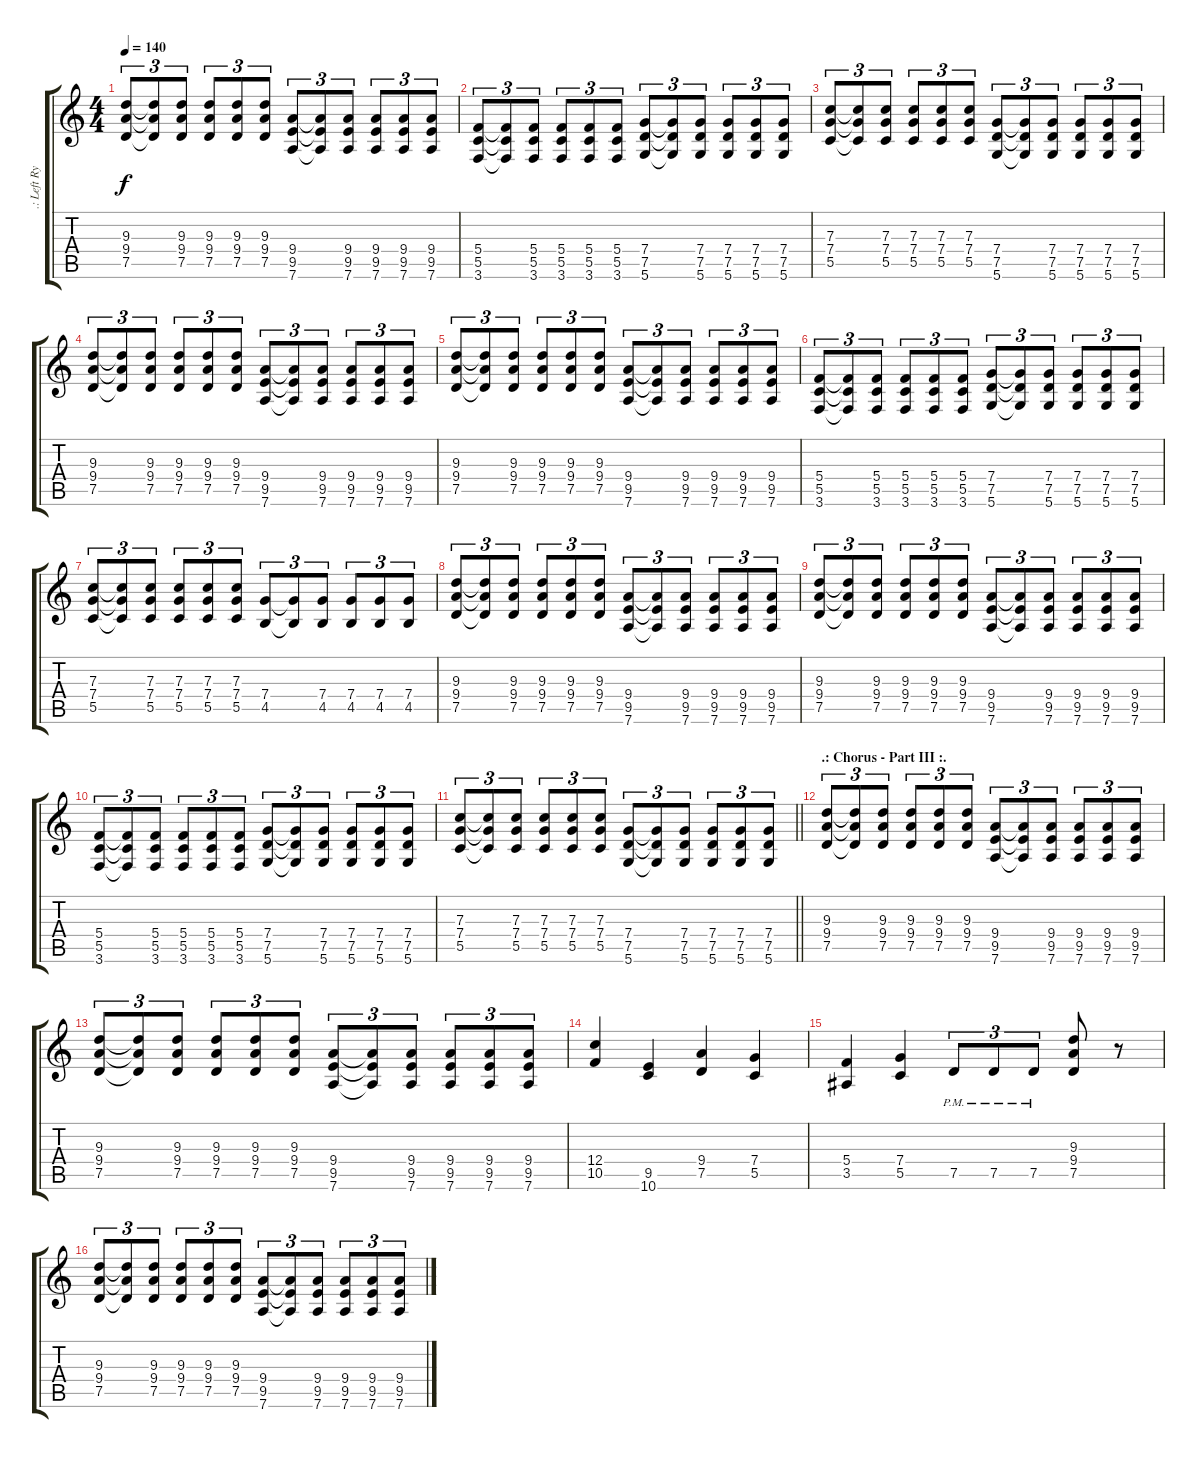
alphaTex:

\track (".: Left Rythm Guitar :." ".: Left Ry") {mute instrument overdrivenguitar}
\staff {score tabs}
\tuning (D4 A3 F3 C3 G2 D2) {hide}
\ts (4 4)
\tempo 140
\clef g2
\ks c
(9.3 9.4 7.5).8{tu (3 2) dy f} (9.3{t} 9.4{t} 7.5{t}).8{tu (3 2)} (9.3 9.4 7.5).8{tu (3 2)} (9.3 9.4 7.5).8{tu (3 2)} (9.3 9.4 7.5).8{tu (3 2)} (9.3 9.4 7.5).8{tu (3 2)} (9.4 9.5 7.6).8{tu (3 2)} (9.4{t} 9.5{t} 7.6{t}).8{tu (3 2)} (9.4 9.5 7.6).8{tu (3 2)} (9.4 9.5 7.6).8{tu (3 2)} (9.4 9.5 7.6).8{tu (3 2)} (9.4 9.5 7.6).8{tu (3 2)} |
(5.4 5.5 3.6).8{tu (3 2)} (5.4{t} 5.5{t} 3.6{t}).8{tu (3 2)} (5.4 5.5 3.6).8{tu (3 2)} (5.4 5.5 3.6).8{tu (3 2)} (5.4 5.5 3.6).8{tu (3 2)} (5.4 5.5 3.6).8{tu (3 2)} (7.4 7.5 5.6).8{tu (3 2)} (7.4{t} 7.5{t} 5.6{t}).8{tu (3 2)} (7.4 7.5 5.6).8{tu (3 2)} (7.4 7.5 5.6).8{tu (3 2)} (7.4 7.5 5.6).8{tu (3 2)} (7.4 7.5 5.6).8{tu (3 2)} |
(7.3 7.4 5.5).8{tu (3 2)} (7.3{t} 7.4{t} 5.5{t}).8{tu (3 2)} (7.3 7.4 5.5).8{tu (3 2)} (7.3 7.4 5.5).8{tu (3 2)} (7.3 7.4 5.5).8{tu (3 2)} (7.3 7.4 5.5).8{tu (3 2)} (7.4 7.5 5.6).8{tu (3 2)} (7.4{t} 7.5{t} 5.6{t}).8{tu (3 2)} (7.4 7.5 5.6).8{tu (3 2)} (7.4 7.5 5.6).8{tu (3 2)} (7.4 7.5 5.6).8{tu (3 2)} (7.4 7.5 5.6).8{tu (3 2)} |
(9.3 9.4 7.5).8{tu (3 2)} (9.3{t} 9.4{t} 7.5{t}).8{tu (3 2)} (9.3 9.4 7.5).8{tu (3 2)} (9.3 9.4 7.5).8{tu (3 2)} (9.3 9.4 7.5).8{tu (3 2)} (9.3 9.4 7.5).8{tu (3 2)} (9.4 9.5 7.6).8{tu (3 2)} (9.4{t} 9.5{t} 7.6{t}).8{tu (3 2)} (9.4 9.5 7.6).8{tu (3 2)} (9.4 9.5 7.6).8{tu (3 2)} (9.4 9.5 7.6).8{tu (3 2)} (9.4 9.5 7.6).8{tu (3 2)} |
(9.3 9.4 7.5).8{tu (3 2)} (9.3{t} 9.4{t} 7.5{t}).8{tu (3 2)} (9.3 9.4 7.5).8{tu (3 2)} (9.3 9.4 7.5).8{tu (3 2)} (9.3 9.4 7.5).8{tu (3 2)} (9.3 9.4 7.5).8{tu (3 2)} (9.4 9.5 7.6).8{tu (3 2)} (9.4{t} 9.5{t} 7.6{t}).8{tu (3 2)} (9.4 9.5 7.6).8{tu (3 2)} (9.4 9.5 7.6).8{tu (3 2)} (9.4 9.5 7.6).8{tu (3 2)} (9.4 9.5 7.6).8{tu (3 2)} |
(5.4 5.5 3.6).8{tu (3 2)} (5.4{t} 5.5{t} 3.6{t}).8{tu (3 2)} (5.4 5.5 3.6).8{tu (3 2)} (5.4 5.5 3.6).8{tu (3 2)} (5.4 5.5 3.6).8{tu (3 2)} (5.4 5.5 3.6).8{tu (3 2)} (7.4 7.5 5.6).8{tu (3 2)} (7.4{t} 7.5{t} 5.6{t}).8{tu (3 2)} (7.4 7.5 5.6).8{tu (3 2)} (7.4 7.5 5.6).8{tu (3 2)} (7.4 7.5 5.6).8{tu (3 2)} (7.4 7.5 5.6).8{tu (3 2)} |
(7.3 7.4 5.5).8{tu (3 2)} (7.3{t} 7.4{t} 5.5{t}).8{tu (3 2)} (7.3 7.4 5.5).8{tu (3 2)} (7.3 7.4 5.5).8{tu (3 2)} (7.3 7.4 5.5).8{tu (3 2)} (7.3 7.4 5.5).8{tu (3 2)} (7.4 4.5).8{tu (3 2)} (7.4{t} 4.5{t}).8{tu (3 2)} (7.4 4.5).8{tu (3 2)} (7.4 4.5).8{tu (3 2)} (7.4 4.5).8{tu (3 2)} (7.4 4.5).8{tu (3 2)} |
(9.3 9.4 7.5).8{tu (3 2)} (9.3{t} 9.4{t} 7.5{t}).8{tu (3 2)} (9.3 9.4 7.5).8{tu (3 2)} (9.3 9.4 7.5).8{tu (3 2)} (9.3 9.4 7.5).8{tu (3 2)} (9.3 9.4 7.5).8{tu (3 2)} (9.4 9.5 7.6).8{tu (3 2)} (9.4{t} 9.5{t} 7.6{t}).8{tu (3 2)} (9.4 9.5 7.6).8{tu (3 2)} (9.4 9.5 7.6).8{tu (3 2)} (9.4 9.5 7.6).8{tu (3 2)} (9.4 9.5 7.6).8{tu (3 2)} |
(9.3 9.4 7.5).8{tu (3 2)} (9.3{t} 9.4{t} 7.5{t}).8{tu (3 2)} (9.3 9.4 7.5).8{tu (3 2)} (9.3 9.4 7.5).8{tu (3 2)} (9.3 9.4 7.5).8{tu (3 2)} (9.3 9.4 7.5).8{tu (3 2)} (9.4 9.5 7.6).8{tu (3 2)} (9.4{t} 9.5{t} 7.6{t}).8{tu (3 2)} (9.4 9.5 7.6).8{tu (3 2)} (9.4 9.5 7.6).8{tu (3 2)} (9.4 9.5 7.6).8{tu (3 2)} (9.4 9.5 7.6).8{tu (3 2)} |
(5.4 5.5 3.6).8{tu (3 2)} (5.4{t} 5.5{t} 3.6{t}).8{tu (3 2)} (5.4 5.5 3.6).8{tu (3 2)} (5.4 5.5 3.6).8{tu (3 2)} (5.4 5.5 3.6).8{tu (3 2)} (5.4 5.5 3.6).8{tu (3 2)} (7.4 7.5 5.6).8{tu (3 2)} (7.4{t} 7.5{t} 5.6{t}).8{tu (3 2)} (7.4 7.5 5.6).8{tu (3 2)} (7.4 7.5 5.6).8{tu (3 2)} (7.4 7.5 5.6).8{tu (3 2)} (7.4 7.5 5.6).8{tu (3 2)} |
\barLineRight lightlight
(7.3 7.4 5.5).8{tu (3 2)} (7.3{t} 7.4{t} 5.5{t}).8{tu (3 2)} (7.3 7.4 5.5).8{tu (3 2)} (7.3 7.4 5.5).8{tu (3 2)} (7.3 7.4 5.5).8{tu (3 2)} (7.3 7.4 5.5).8{tu (3 2)} (7.4 7.5 5.6).8{tu (3 2)} (7.4{t} 7.5{t} 5.6{t}).8{tu (3 2)} (7.4 7.5 5.6).8{tu (3 2)} (7.4 7.5 5.6).8{tu (3 2)} (7.4 7.5 5.6).8{tu (3 2)} (7.4 7.5 5.6).8{tu (3 2)} |
\section ("" ".: Chorus - Part III :.")
(9.3 9.4 7.5).8{tu (3 2)} (9.3{t} 9.4{t} 7.5{t}).8{tu (3 2)} (9.3 9.4 7.5).8{tu (3 2)} (9.3 9.4 7.5).8{tu (3 2)} (9.3 9.4 7.5).8{tu (3 2)} (9.3 9.4 7.5).8{tu (3 2)} (9.4 9.5 7.6).8{tu (3 2)} (9.4{t} 9.5{t} 7.6{t}).8{tu (3 2)} (9.4 9.5 7.6).8{tu (3 2)} (9.4 9.5 7.6).8{tu (3 2)} (9.4 9.5 7.6).8{tu (3 2)} (9.4 9.5 7.6).8{tu (3 2)} |
(9.3 9.4 7.5).8{tu (3 2)} (9.3{t} 9.4{t} 7.5{t}).8{tu (3 2)} (9.3 9.4 7.5).8{tu (3 2)} (9.3 9.4 7.5).8{tu (3 2)} (9.3 9.4 7.5).8{tu (3 2)} (9.3 9.4 7.5).8{tu (3 2)} (9.4 9.5 7.6).8{tu (3 2)} (9.4{t} 9.5{t} 7.6{t}).8{tu (3 2)} (9.4 9.5 7.6).8{tu (3 2)} (9.4 9.5 7.6).8{tu (3 2)} (9.4 9.5 7.6).8{tu (3 2)} (9.4 9.5 7.6).8{tu (3 2)} |
(12.4 10.5).4 (9.5 10.6).4 (9.4 7.5).4 (7.4 5.5).4 |
(5.4 3.5).4 (7.4 5.5).4 7.5{pm}.8{tu (3 2)} 7.5{pm}.8{tu (3 2)} 7.5{pm}.8{tu (3 2)} (9.3 9.4 7.5).8 r.8 |
(9.3 9.4 7.5).8{tu (3 2)} (9.3{t} 9.4{t} 7.5{t}).8{tu (3 2)} (9.3 9.4 7.5).8{tu (3 2)} (9.3 9.4 7.5).8{tu (3 2)} (9.3 9.4 7.5).8{tu (3 2)} (9.3 9.4 7.5).8{tu (3 2)} (9.4 9.5 7.6).8{tu (3 2)} (9.4{t} 9.5{t} 7.6{t}).8{tu (3 2)} (9.4 9.5 7.6).8{tu (3 2)} (9.4 9.5 7.6).8{tu (3 2)} (9.4 9.5 7.6).8{tu (3 2)} (9.4 9.5 7.6).8{tu (3 2)}
